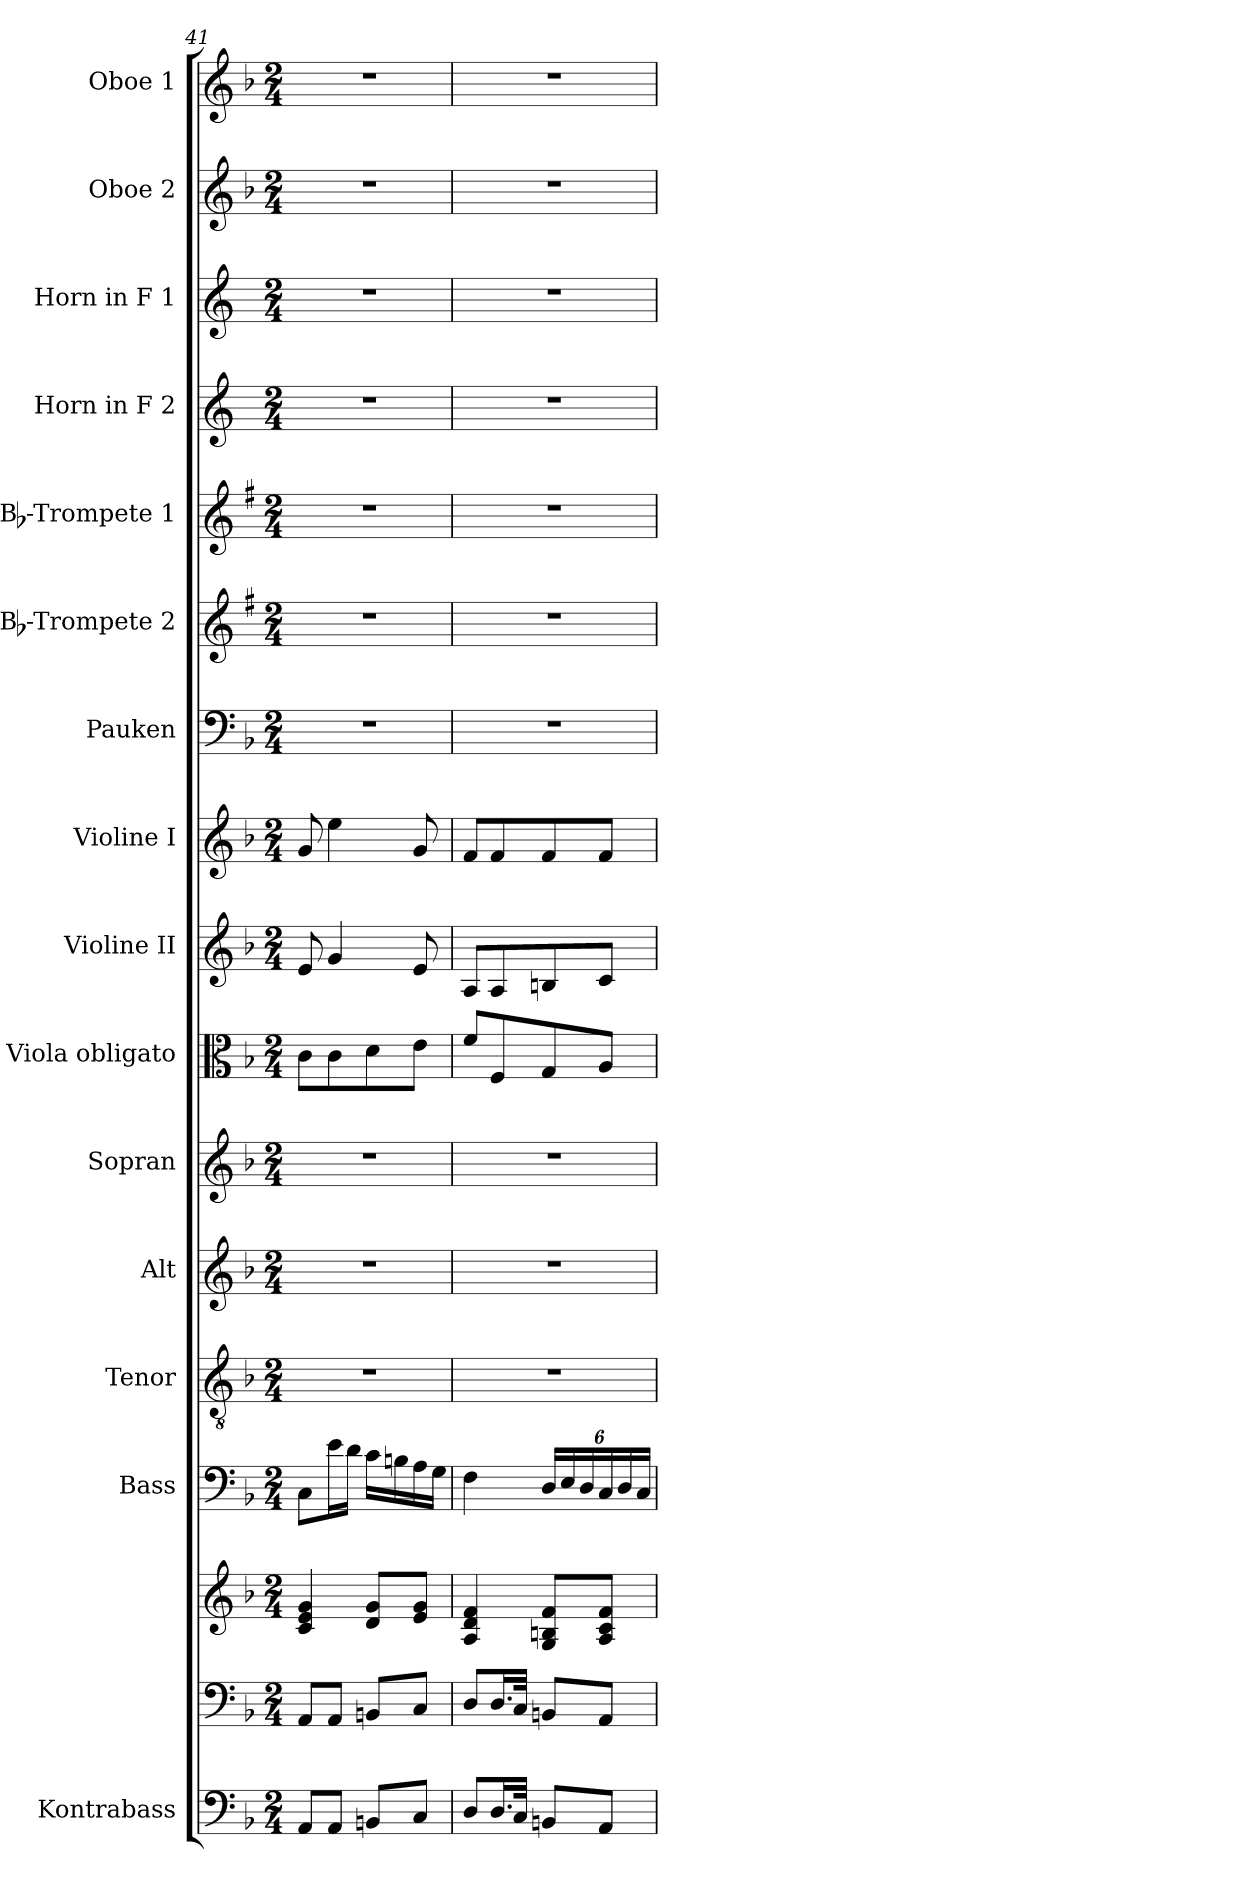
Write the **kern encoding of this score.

**kern	**kern	**kern	**kern	**kern	**kern	**kern	**kern	**kern	**kern	**kern	**kern	**kern	**kern	**kern	**kern	**kern
*part16	*part15	*part15	*part14	*part13	*part12	*part11	*part10	*part9	*part8	*part7	*part6	*part5	*part4	*part3	*part2	*part1
*staff17	*staff16	*staff15	*staff14	*staff13	*staff12	*staff11	*staff10	*staff9	*staff8	*staff7	*staff6	*staff5	*staff4	*staff3	*staff2	*staff1
*I"Kontrabass	*	*	*I"Bass	*I"Tenor	*I"Alt	*I"Sopran	*I"Viola obligato	*I"Violine II	*I"Violine I	*I"Pauken	*I"Bb-Trompete 2	*I"Bb-Trompete 1	*I"Horn in F 2	*I"Horn in F 1	*I"Oboe 2	*I"Oboe 1
*I'Kb.	*	*	*I'B.	*I'T.	*I'A.	*I'S.	*I'Vla.	*I'Vl. II	*I'Vl. I	*I'Pk.	*I'Bb Trp. 2	*I'Bb Trp. 1	*	*	*I'Ob. 2	*I'Ob. 1
*clefF4	*clefF4	*clefG2	*clefF4	*clefGv2	*clefG2	*clefG2	*clefC3	*clefG2	*clefG2	*clefF4	*clefG2	*clefG2	*clefG2	*clefG2	*clefG2	*clefG2
*ITrd7c12	*	*	*	*	*	*	*	*	*	*	*ITrd1c2	*ITrd1c2	*ITrd4c7	*ITrd4c7	*	*
*k[b-]	*k[b-]	*k[b-]	*k[b-]	*k[b-]	*k[b-]	*k[b-]	*k[b-]	*k[b-]	*k[b-]	*k[b-]	*k[b-]	*k[b-]	*k[b-]	*k[b-]	*k[b-]	*k[b-]
*F:	*F:	*F:	*F:	*F:	*F:	*F:	*F:	*F:	*F:	*F:	*F:	*F:	*F:	*F:	*F:	*F:
*M2/4	*M2/4	*M2/4	*M2/4	*M2/4	*M2/4	*M2/4	*M2/4	*M2/4	*M2/4	*M2/4	*M2/4	*M2/4	*M2/4	*M2/4	*M2/4	*M2/4
=41	=41	=41	=41	=41	=41	=41	=41	=41	=41	=41	=41	=41	=41	=41	=41	=41
8AAA/L	8AA/L	4c/ 4e/ 4g/	8C\L	2r	2r	2r	8c\L	8e/	8g/	2r	2r	2r	2r	2r	2r	2r
8AAA/J	8AA/J	.	16e\L	.	.	.	8c\	4g/	4ee\	.	.	.	.	.	.	.
.	.	.	16d\JJ	.	.	.	.	.	.	.	.	.	.	.	.	.
8BBBn/L	8BBn/L	8d/ 8g/L	16c\LL	.	.	.	8d\	.	.	.	.	.	.	.	.	.
.	.	.	16Bn\	.	.	.	.	.	.	.	.	.	.	.	.	.
8CC/J	8C/J	8e/ 8g/J	16A\	.	.	.	8e\J	8e/	8g/	.	.	.	.	.	.	.
.	.	.	16G\JJ	.	.	.	.	.	.	.	.	.	.	.	.	.
=42	=42	=42	=42	=42	=42	=42	=42	=42	=42	=42	=42	=42	=42	=42	=42	=42
8DD/L	8D/L	4A/ 4d/ 4f/	4F\	2r	2r	2r	8f/L	8A/L	8f/L	2r	2r	2r	2r	2r	2r	2r
16.DD/L	16.D/L	.	.	.	.	.	8F/	8A/	8f/	.	.	.	.	.	.	.
32CC/JJk	32C/JJk	.	.	.	.	.	.	.	.	.	.	.	.	.	.	.
*	*	*	*Xbrackettup	*	*	*	*	*	*	*	*	*	*	*	*	*
8BBBn/L	8BBn/L	8G/ 8Bn/ 8f/L	24D/LL	.	.	.	8G/	8Bn/	8f/	.	.	.	.	.	.	.
.	.	.	24E/	.	.	.	.	.	.	.	.	.	.	.	.	.
.	.	.	24D/	.	.	.	.	.	.	.	.	.	.	.	.	.
8AAA/J	8AA/J	8A/ 8c/ 8f/J	24C/	.	.	.	8A/J	8c/J	8f/J	.	.	.	.	.	.	.
.	.	.	24D/	.	.	.	.	.	.	.	.	.	.	.	.	.
.	.	.	24C/JJ	.	.	.	.	.	.	.	.	.	.	.	.	.
=	=	=	=	=	=	=	=	=	=	=	=	=	=	=	=	=
*-	*-	*-	*-	*-	*-	*-	*-	*-	*-	*-	*-	*-	*-	*-	*-	*-
